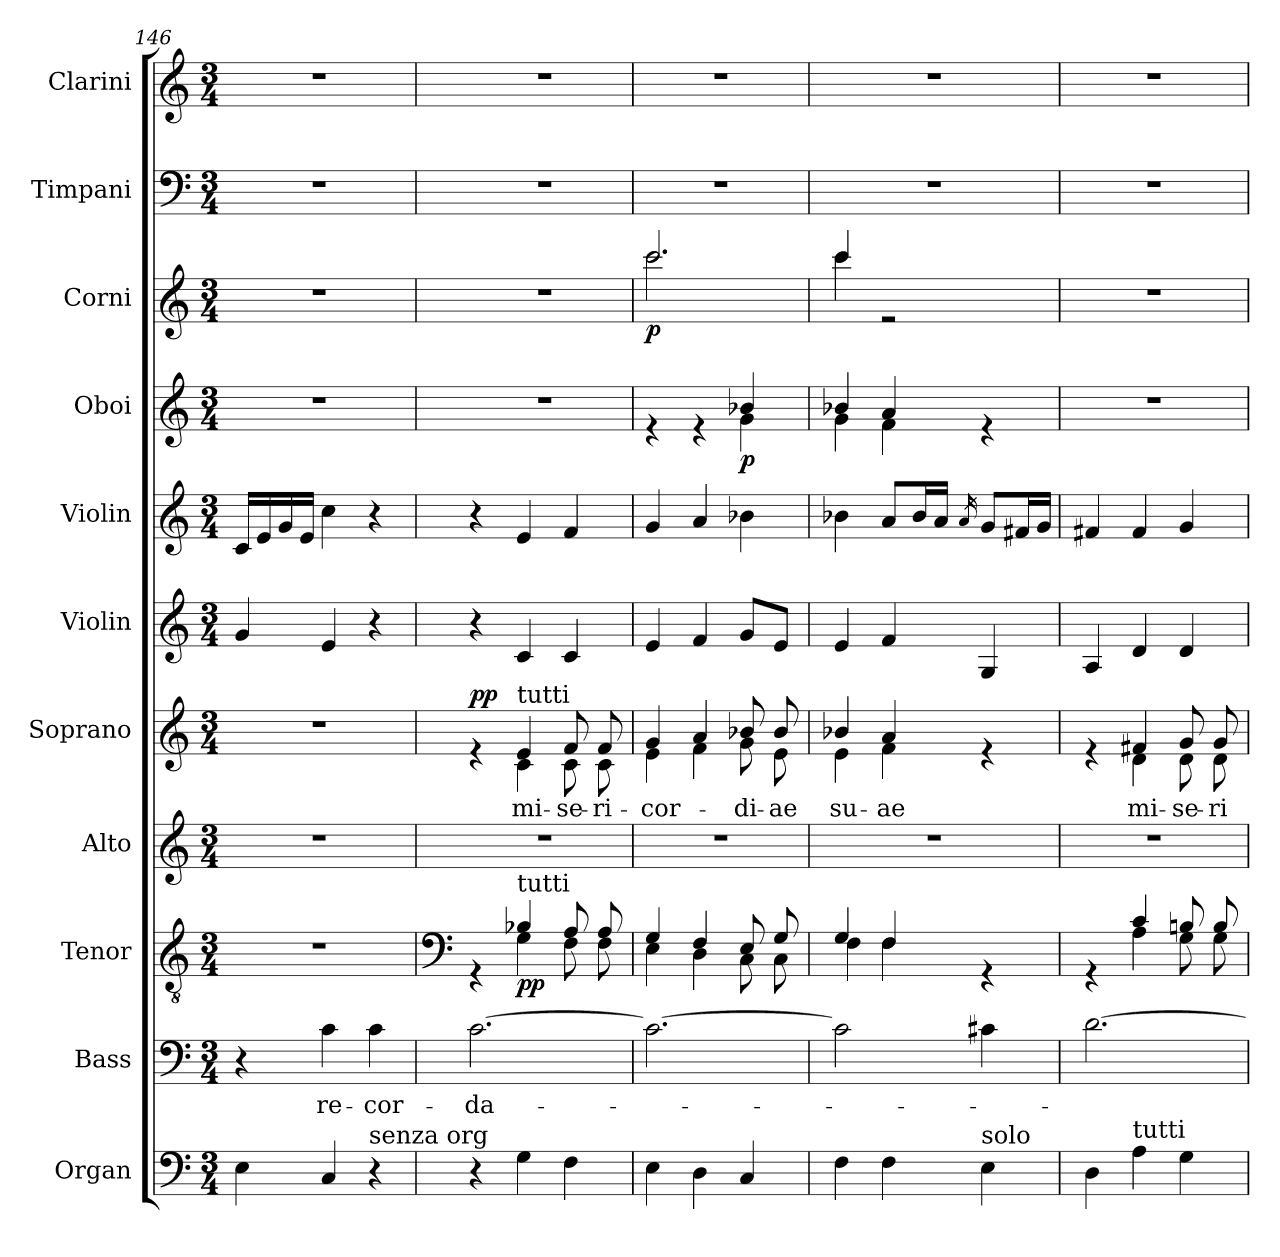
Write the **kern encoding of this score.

**kern	**kern	**text	**kern	**dynam	**kern	**kern	**text	**dynam	**kern	**kern	**kern	**dynam	**kern	**dynam	**kern	**kern
*part11	*part10	*part10	*part9	*part9	*part8	*part7	*part7	*part7	*part6	*part5	*part4	*part4	*part3	*part3	*part2	*part1
*staff11	*staff10	*staff10	*staff9	*staff9	*staff8	*staff7	*staff7	*staff7	*staff6	*staff5	*staff4	*staff4	*staff3	*staff3	*staff2	*staff1
*I"Organ	*I"Bass	*	*I"Tenor	*	*I"Alto	*I"Soprano	*	*	*I"Violin	*I"Violin	*I"Oboi	*	*I"Corni	*	*I"Timpani	*I"Clarini
*	*	*	*	*	*I'A	*	*	*	*I'Vln	*I'Vln	*I'O	*	*	*	*	*I'C
*clefF4	*clefF4	*	*clefGv2	*	*clefG2	*clefG2	*	*	*clefG2	*clefG2	*clefG2	*	*clefG2	*	*clefF4	*clefG2
*	*	*	*	*	*	*	*	*	*	*	*	*	*ITrd7c12	*	*	*
*k[]	*k[]	*	*k[]	*	*k[]	*k[]	*	*	*k[]	*k[]	*k[]	*	*k[]	*	*k[]	*k[]
*M3/4	*M3/4	*	*M3/4	*	*M3/4	*M3/4	*	*	*M3/4	*M3/4	*M3/4	*	*M3/4	*	*M3/4	*M3/4
=146	=146	=146	=146	=146	=146	=146	=146	=146	=146	=146	=146	=146	=146	=146	=146	=146
4E\	4r	.	2.r	.	2.r	2.r	.	.	4g/	16c/LL	2.r	.	2.r	.	2.r	2.r
.	.	.	.	.	.	.	.	.	.	16e/	.	.	.	.	.	.
.	.	.	.	.	.	.	.	.	.	16g/	.	.	.	.	.	.
.	.	.	.	.	.	.	.	.	.	16e/JJ	.	.	.	.	.	.
!	!	!LO:LY:b	!	!	!	!	!	!	!	!	!	!	!	!	!	!
4C/	4c\	re-	.	.	.	.	.	.	4e/	4cc\	.	.	.	.	.	.
!LO:TX:a:t=senza org	!	!	!	!	!	!	!	!	!	!	!	!	!	!	!	!
!	!	!LO:LY:b	!	!	!	!	!	!	!	!	!	!	!	!	!	!
4r	4c\	-cor-	.	.	.	.	.	.	4r	4r	.	.	.	.	.	.
=147	=147	=147	=147	=147	=147	=147	=147	=147	=147	=147	=147	=147	=147	=147	=147	=147
*	*	*	*clefF4	*	*	*	*	*	*	*	*	*	*	*	*	*
!	!	!LO:LY:b	!	!	!	!	!	!LO:DY:b	!	!	!	!	!	!	!	!
*	*	*	*^	*	*	*^	*	*	*	*	*	*	*	*	*	*
4r	[2.c\	-da-	4rGG	4ryy	.	2.r	4re	4ryy	.	pp	4r	4r	2.r	.	2.r	.	2.r	2.r
!	!	!	!	!	!	!	!LO:TX:a:t=tutti	!	!	!	!	!	!	!	!	!	!	!
!	!	!	!LO:TX:a:t=tutti	!	!	!	!	!	!	!	!	!	!	!	!	!	!	!
!	!	!	!	!	!LO:DY:b	!	!	!	!LO:LY:b	!	!	!	!	!	!	!	!	!
4G\	.	.	4B-X/	4G\	pp	.	4e/	4c\	mi-	.	4c/	4e/	.	.	.	.	.	.
!	!	!	!	!	!	!	!	!	!LO:LY:b	!	!	!	!	!	!	!	!	!
4F\	.	.	8A/	8F\	.	.	8f/	8c\	-se-	.	4c/	4f/	.	.	.	.	.	.
!	!	!	!	!	!	!	!	!	!LO:LY:b	!	!	!	!	!	!	!	!	!
.	.	.	8A/	8F\	.	.	8f/	8c\	-ri-	.	.	.	.	.	.	.	.	.
=148	=148	=148	=148	=148	=148	=148	=148	=148	=148	=148	=148	=148	=148	=148	=148	=148	=148	=148
!	!	!	!	!	!	!	!	!	!LO:LY:b	!	!	!	!	!	!	!LO:DY:b	!	!
*	*	*	*	*	*	*	*	*	*	*	*	*	*^	*	*^	*	*	*
4E\	2.c\_	.	4G/	4E\	.	2.r	4g/	4e\	-cor-	.	4e/	4g/	4re	2ryy	.	2.cc/	2.cc\	p	2.r	2.r
4D\	.	.	4F/	4D\	.	.	4a/	4f\	.	.	4f/	4a/	4re	.	.	.	.	.	.	.
!	!	!	!	!	!	!	!	!	!LO:LY:b	!	!	!	!	!	!LO:DY:b	!	!	!	!	!
4C/	.	.	8E/	8C\	.	.	8b-X/	8g\	-di-	.	8g/L	4b-X\	4b-X/	4g\	p	.	.	.	.	.
!	!	!	!	!	!	!	!	!	!LO:LY:b	!	!	!	!	!	!	!	!	!	!	!
.	.	.	8G/	8C\	.	.	8b-/	8e\	-ae	.	8e/J	.	.	.	.	.	.	.	.	.
!!LO:PB:g=z
=149	=149	=149	=149	=149	=149	=149	=149	=149	=149	=149	=149	=149	=149	=149	=149	=149	=149	=149	=149	=149
!	!	!	!	!	!	!	!	!	!LO:LY:b	!	!	!	!	!	!	!	!	!	!	!
4F\	2c\]	.	4G/	4F\	.	2.r	4b-X/	4e\	su-	.	4e/	4b-X\	4b-X/	4g\	.	4cc/	4cc\	.	2.r	2.r
!	!	!	!	!	!	!	!	!	!LO:LY:b	!	!	!	!	!	!	!	!	!	!	!
4F\	.	.	4F/	4F\	.	.	4a/	4f\	-ae	.	4f/	8a/L	4a/	4f\	.	2re	2ryy	.	.	.
.	.	.	.	.	.	.	.	.	.	.	.	16b-/L	.	.	.	.	.	.	.	.
.	.	.	.	.	.	.	.	.	.	.	.	16a/JJ	.	.	.	.	.	.	.	.
.	.	.	.	.	.	.	.	.	.	.	.	16qa/	.	.	.	.	.	.	.	.
!LO:TX:a:t=solo	!	!	!	!	!	!	!	!	!	!	!	!	!	!	!	!	!	!	!	!
4E\	4c#X\	.	4rGG	4ryy	.	.	4re	4ryy	.	.	4G/	8g/L	4re	4ryy	.	.	.	.	.	.
.	.	.	.	.	.	.	.	.	.	.	.	16f#X/L	.	.	.	.	.	.	.	.
.	.	.	.	.	.	.	.	.	.	.	.	16g/JJ	.	.	.	.	.	.	.	.
*	*	*	*	*	*	*	*	*	*	*	*	*	*v	*v	*	*	*	*	*	*
*	*	*	*	*	*	*	*	*	*	*	*	*	*	*	*v	*v	*	*	*
=150	=150	=150	=150	=150	=150	=150	=150	=150	=150	=150	=150	=150	=150	=150	=150	=150	=150	=150
4D\	[2.d\	.	4rGG	4ryy	.	2.r	4re	4ryy	.	.	4A/	4f#X/	2.r	.	2.r	.	2.r	2.r
!LO:TX:a:t=tutti	!	!	!	!	!	!	!	!	!	!	!	!	!	!	!	!	!	!
!	!	!	!	!	!	!	!	!	!LO:LY:b	!	!	!	!	!	!	!	!	!
4A\	.	.	4c/	4A\	.	.	4f#X/	4d\	mi-	.	4d/	4f#/	.	.	.	.	.	.
!	!	!	!	!	!	!	!	!	!LO:LY:b	!	!	!	!	!	!	!	!	!
4G\	.	.	8Bn/	8G\	.	.	8g/	8d\	-se-	.	4d/	4g/	.	.	.	.	.	.
!	!	!	!	!	!	!	!	!	!LO:LY:b	!	!	!	!	!	!	!	!	!
.	.	.	8B/	8G\	.	.	8g/	8d\	-ri-	.	.	.	.	.	.	.	.	.
*	*	*	*v	*v	*	*	*v	*v	*	*	*	*	*	*	*	*	*	*
=	=	=	=	=	=	=	=	=	=	=	=	=	=	=	=	=
*-	*-	*-	*-	*-	*-	*-	*-	*-	*-	*-	*-	*-	*-	*-	*-	*-
